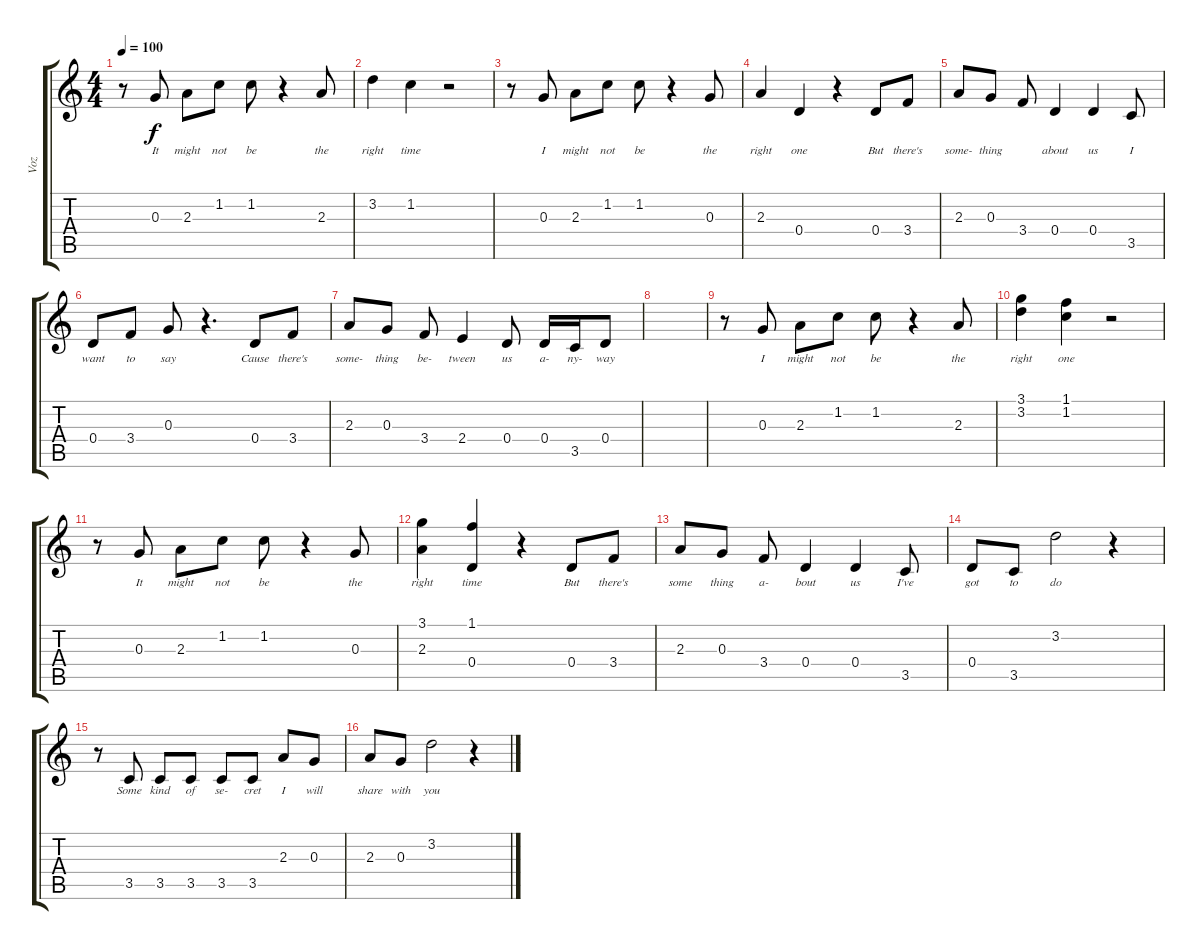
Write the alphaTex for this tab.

\track ("Voz" "Voz") {instrument acousticguitarsteel}
\staff {score tabs}
\tuning (E4 B3 G3 D3 A2 E2) {hide}
\ts (4 4)
\tempo 100
\clef g2
\ks c
r.8{dy f} 0.3.8{lyrics (0 "It") lyrics (1 "") lyrics (2 "") lyrics (3 "") lyrics (4 "")} 2.3.8{lyrics (0 "might") lyrics (1 "") lyrics (2 "") lyrics (3 "") lyrics (4 "")} 1.2.8{lyrics (0 "not") lyrics (1 "") lyrics (2 "") lyrics (3 "") lyrics (4 "")} 1.2.8{lyrics (0 "be") lyrics (1 "") lyrics (2 "") lyrics (3 "") lyrics (4 "")} r.4 2.3.8{lyrics (0 "the") lyrics (1 "") lyrics (2 "") lyrics (3 "") lyrics (4 "")} |
3.2.4{lyrics (0 "right") lyrics (1 "") lyrics (2 "") lyrics (3 "") lyrics (4 "")} 1.2.4{lyrics (0 "time") lyrics (1 "") lyrics (2 "") lyrics (3 "") lyrics (4 "")} r.2 |
r.8 0.3.8{lyrics (0 "I") lyrics (1 "") lyrics (2 "") lyrics (3 "") lyrics (4 "")} 2.3.8{lyrics (0 "might") lyrics (1 "") lyrics (2 "") lyrics (3 "") lyrics (4 "")} 1.2.8{lyrics (0 "not") lyrics (1 "") lyrics (2 "") lyrics (3 "") lyrics (4 "")} 1.2.8{lyrics (0 "be") lyrics (1 "") lyrics (2 "") lyrics (3 "") lyrics (4 "")} r.4 0.3.8{lyrics (0 "the") lyrics (1 "") lyrics (2 "") lyrics (3 "") lyrics (4 "")} |
2.3.4{lyrics (0 "right") lyrics (1 "") lyrics (2 "") lyrics (3 "") lyrics (4 "")} 0.4.4{lyrics (0 "one") lyrics (1 "") lyrics (2 "") lyrics (3 "") lyrics (4 "")} r.4 0.4.8{lyrics (0 "But") lyrics (1 "") lyrics (2 "") lyrics (3 "") lyrics (4 "")} 3.4.8{lyrics (0 "there's") lyrics (1 "") lyrics (2 "") lyrics (3 "") lyrics (4 "")} |
2.3.8{lyrics (0 "some-") lyrics (1 "") lyrics (2 "") lyrics (3 "") lyrics (4 "")} 0.3.8{lyrics (0 "thing") lyrics (1 "") lyrics (2 "") lyrics (3 "") lyrics (4 "")} 3.4.8{lyrics (0 "") lyrics (1 "") lyrics (2 "") lyrics (3 "") lyrics (4 "")} 0.4.4{lyrics (0 "about") lyrics (1 "") lyrics (2 "") lyrics (3 "") lyrics (4 "")} 0.4.4{lyrics (0 "us") lyrics (1 "") lyrics (2 "") lyrics (3 "") lyrics (4 "")} 3.5.8{lyrics (0 "I") lyrics (1 "") lyrics (2 "") lyrics (3 "") lyrics (4 "")} |
0.4.8{lyrics (0 "want") lyrics (1 "") lyrics (2 "") lyrics (3 "") lyrics (4 "")} 3.4.8{lyrics (0 "to") lyrics (1 "") lyrics (2 "") lyrics (3 "") lyrics (4 "")} 0.3.8{lyrics (0 "say") lyrics (1 "") lyrics (2 "") lyrics (3 "") lyrics (4 "")} r.4{d} 0.4.8{lyrics (0 "Cause") lyrics (1 "") lyrics (2 "") lyrics (3 "") lyrics (4 "")} 3.4.8{lyrics (0 "there's") lyrics (1 "") lyrics (2 "") lyrics (3 "") lyrics (4 "")} |
2.3.8{lyrics (0 "some-") lyrics (1 "") lyrics (2 "") lyrics (3 "") lyrics (4 "")} 0.3.8{lyrics (0 "thing") lyrics (1 "") lyrics (2 "") lyrics (3 "") lyrics (4 "")} 3.4.8{lyrics (0 "be-") lyrics (1 "") lyrics (2 "") lyrics (3 "") lyrics (4 "")} 2.4.4{lyrics (0 "tween") lyrics (1 "") lyrics (2 "") lyrics (3 "") lyrics (4 "")} 0.4.8{lyrics (0 "us") lyrics (1 "") lyrics (2 "") lyrics (3 "") lyrics (4 "")} 0.4.16{lyrics (0 "a-") lyrics (1 "") lyrics (2 "") lyrics (3 "") lyrics (4 "")} 3.5.16{lyrics (0 "ny-") lyrics (1 "") lyrics (2 "") lyrics (3 "") lyrics (4 "")} 0.4.8{lyrics (0 "way") lyrics (1 "") lyrics (2 "") lyrics (3 "") lyrics (4 "")} |
|
r.8 0.3.8{lyrics (0 "I") lyrics (1 "") lyrics (2 "") lyrics (3 "") lyrics (4 "")} 2.3.8{lyrics (0 "might") lyrics (1 "") lyrics (2 "") lyrics (3 "") lyrics (4 "")} 1.2.8{lyrics (0 "not") lyrics (1 "") lyrics (2 "") lyrics (3 "") lyrics (4 "")} 1.2.8{lyrics (0 "be") lyrics (1 "") lyrics (2 "") lyrics (3 "") lyrics (4 "")} r.4 2.3.8{lyrics (0 "the") lyrics (1 "") lyrics (2 "") lyrics (3 "") lyrics (4 "")} |
(3.1 3.2).4{lyrics (0 "right") lyrics (1 "") lyrics (2 "") lyrics (3 "") lyrics (4 "")} (1.1 1.2).4{lyrics (0 "one") lyrics (1 "") lyrics (2 "") lyrics (3 "") lyrics (4 "")} r.2 |
r.8 0.3.8{lyrics (0 "It") lyrics (1 "") lyrics (2 "") lyrics (3 "") lyrics (4 "")} 2.3.8{lyrics (0 "might") lyrics (1 "") lyrics (2 "") lyrics (3 "") lyrics (4 "")} 1.2.8{lyrics (0 "not") lyrics (1 "") lyrics (2 "") lyrics (3 "") lyrics (4 "")} 1.2.8{lyrics (0 "be") lyrics (1 "") lyrics (2 "") lyrics (3 "") lyrics (4 "")} r.4 0.3.8{lyrics (0 "the") lyrics (1 "") lyrics (2 "") lyrics (3 "") lyrics (4 "")} |
(3.1 2.3).4{lyrics (0 "right") lyrics (1 "") lyrics (2 "") lyrics (3 "") lyrics (4 "")} (1.1 0.4).4{lyrics (0 "time") lyrics (1 "") lyrics (2 "") lyrics (3 "") lyrics (4 "")} r.4 0.4.8{lyrics (0 "But") lyrics (1 "") lyrics (2 "") lyrics (3 "") lyrics (4 "")} 3.4.8{lyrics (0 "there's") lyrics (1 "") lyrics (2 "") lyrics (3 "") lyrics (4 "")} |
2.3.8{lyrics (0 "some") lyrics (1 "") lyrics (2 "") lyrics (3 "") lyrics (4 "")} 0.3.8{lyrics (0 "thing") lyrics (1 "") lyrics (2 "") lyrics (3 "") lyrics (4 "")} 3.4.8{lyrics (0 "a-") lyrics (1 "") lyrics (2 "") lyrics (3 "") lyrics (4 "")} 0.4.4{lyrics (0 "bout") lyrics (1 "") lyrics (2 "") lyrics (3 "") lyrics (4 "")} 0.4.4{lyrics (0 "us") lyrics (1 "") lyrics (2 "") lyrics (3 "") lyrics (4 "")} 3.5.8{lyrics (0 "I've") lyrics (1 "") lyrics (2 "") lyrics (3 "") lyrics (4 "")} |
0.4.8{lyrics (0 "got") lyrics (1 "") lyrics (2 "") lyrics (3 "") lyrics (4 "")} 3.5.8{lyrics (0 "to") lyrics (1 "") lyrics (2 "") lyrics (3 "") lyrics (4 "")} 3.2.2{lyrics (0 "do") lyrics (1 "") lyrics (2 "") lyrics (3 "") lyrics (4 "")} r.4 |
r.8 3.5.8{lyrics (0 "Some") lyrics (1 "") lyrics (2 "") lyrics (3 "") lyrics (4 "")} 3.5.8{lyrics (0 "kind") lyrics (1 "") lyrics (2 "") lyrics (3 "") lyrics (4 "")} 3.5.8{lyrics (0 "of") lyrics (1 "") lyrics (2 "") lyrics (3 "") lyrics (4 "")} 3.5.8{lyrics (0 "se-") lyrics (1 "") lyrics (2 "") lyrics (3 "") lyrics (4 "")} 3.5.8{lyrics (0 "cret") lyrics (1 "") lyrics (2 "") lyrics (3 "") lyrics (4 "")} 2.3.8{lyrics (0 "I") lyrics (1 "") lyrics (2 "") lyrics (3 "") lyrics (4 "")} 0.3.8{lyrics (0 "will") lyrics (1 "") lyrics (2 "") lyrics (3 "") lyrics (4 "")} |
2.3.8{lyrics (0 "share") lyrics (1 "") lyrics (2 "") lyrics (3 "") lyrics (4 "")} 0.3.8{lyrics (0 "with") lyrics (1 "") lyrics (2 "") lyrics (3 "") lyrics (4 "")} 3.2.2{lyrics (0 "you") lyrics (1 "") lyrics (2 "") lyrics (3 "") lyrics (4 "")} r.4
